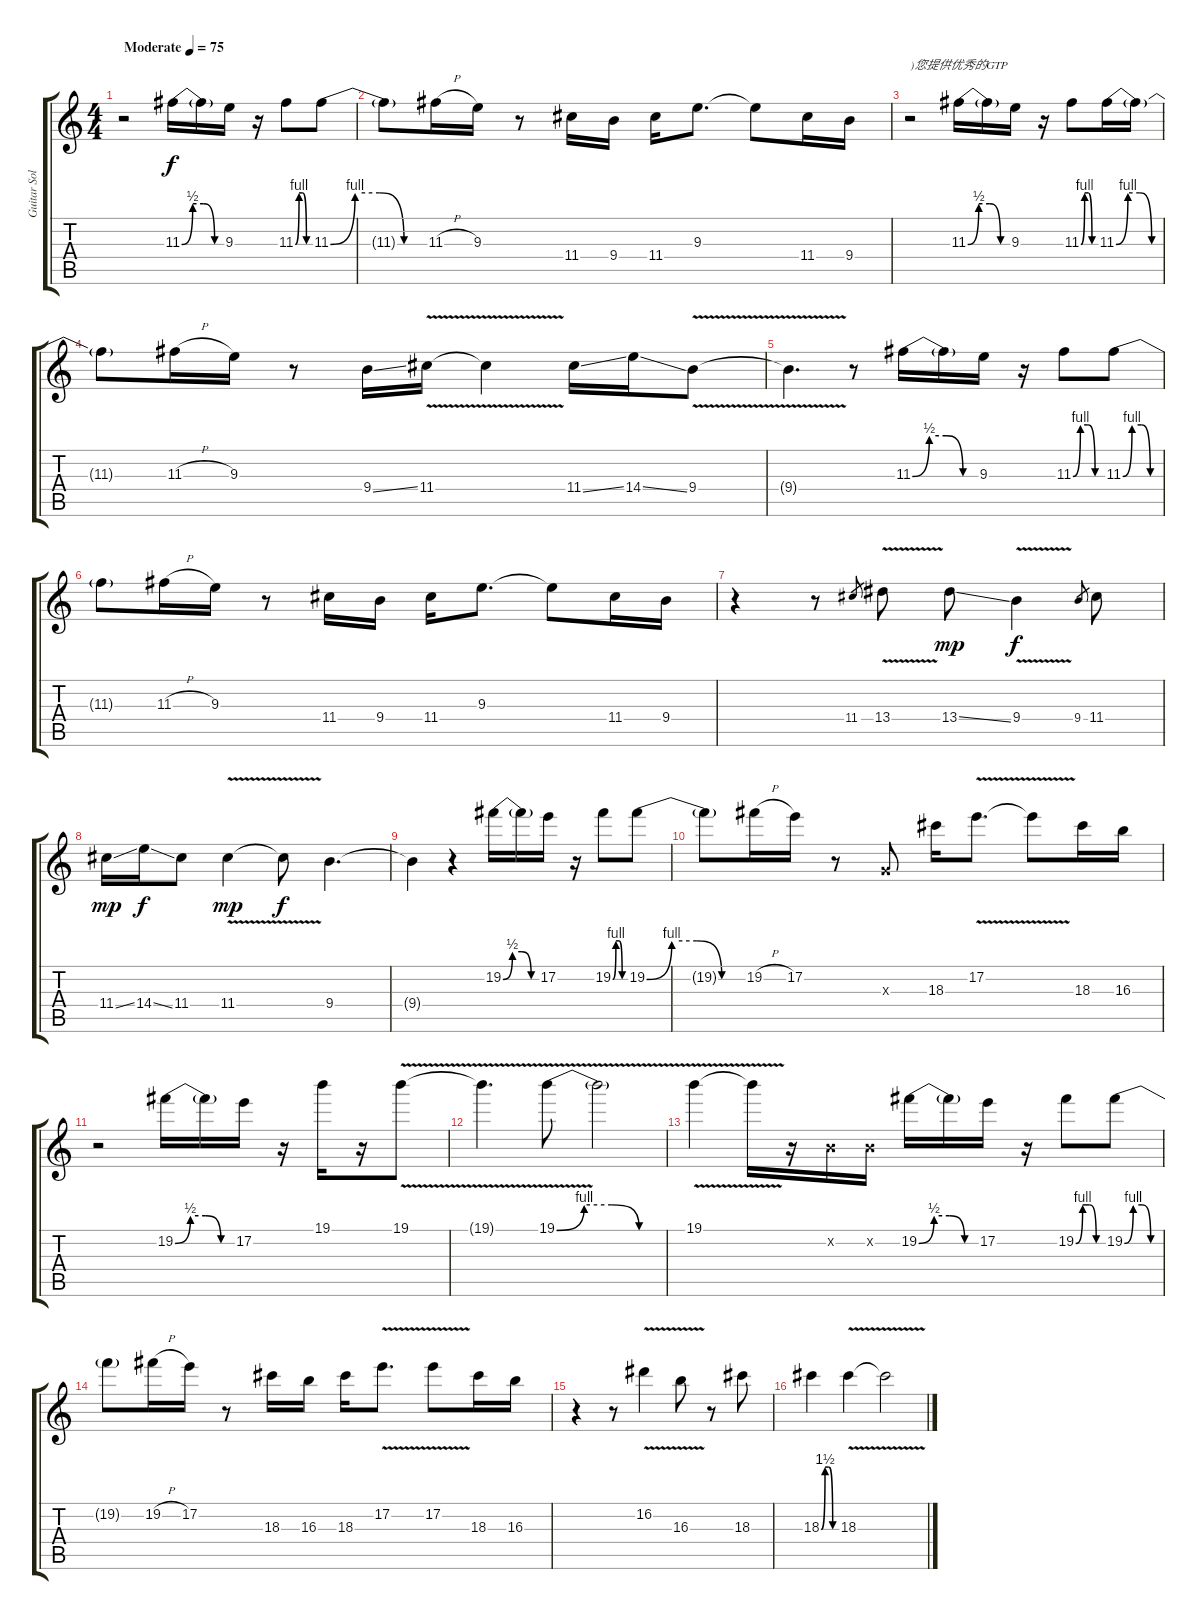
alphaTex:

\track ("Guitar Solo" "Guitar Sol") {instrument distortionguitar}
\staff {score tabs}
\tuning (E4 B3 G3 D3 A2 E2) {hide}
\ts (4 4)
\tempo (75 "Moderate")
\clef g2
\ks c
r.2{dy f instrument distortionguitar} 11.3{be (custom 0 0 15 2 30 2 45 0 60 0)}.16 11.3{t}.16 9.3.16 r.16 11.3{be (custom 0 0 15 4 30 4 45 0 60 0)}.8 11.3{be (custom 0 0 15 4 30 4 45 0 60 0)}.8 |
11.3{t}.8 11.3{h}.16 9.3.16 r.8 11.4.16 9.4.16 11.4.16 9.3.8{d} 9.3{t}.8 11.4.16 9.4.16 |
r.2{txt ")您提供优秀的GTP"} 11.3{be (custom 0 0 15 2 30 2 45 0 60 0)}.16 11.3{t}.16 9.3.16 r.16 11.3{be (custom 0 0 15 4 30 4 45 0 60 0)}.8 11.3{be (custom 0 0 15 4 30 4 45 0 60 0)}.16 11.3{t}.16 |
11.3{t}.8 11.3{h}.16 9.3.16 r.8 9.4{ss}.16 11.4{v}.16 11.4{t}.4 11.4{ss}.16 14.4{ss}.16 9.4{v}.8 |
9.4{t}.4{d} r.8 11.3{be (custom 0 0 15 2 30 2 45 0 60 0)}.16 11.3{t}.16 9.3.16 r.16 11.3{be (custom 0 0 15 4 30 4 45 0 60 0)}.8 11.3{be (custom 0 0 15 4 30 4 45 0 60 0)}.8 |
11.3{t}.8 11.3{h}.16 9.3.16 r.8 11.4.16 9.4.16 11.4.16 9.3.8{d} 9.3{t}.8 11.4.16 9.4.16 |
r.4 r.8 11.4.8{gr} 13.4{v}.8 13.4{ss}.8{dy mp} 9.4{v}.4{dy f} 9.4.8{gr} 11.4.8 |
11.4{ss}.16{dy mp} 14.4{ss}.16{dy f} 11.4.8 11.4{v}.4{dy mp} 11.4{t}.8{dy f} 9.4.4{d} |
9.4{t}.4 r.4 19.2{be (custom 0 0 15 2 30 2 45 0 60 0)}.16 19.2{t}.16 17.2.16 r.16 19.2{be (custom 0 0 15 4 30 4 45 0 60 0)}.8 19.2{be (custom 0 0 15 4 30 4 45 0 60 0)}.8 |
19.2{t}.8 19.2{h}.16 17.2.16 r.8 0.3{x}.8 18.3.16 17.2{v}.8{d} 17.2{t}.8 18.3.16 16.3.16 |
r.2 19.2{be (custom 0 0 15 2 30 2 45 0 60 0)}.16 19.2{t}.16 17.2.16 r.16 19.1.16 r.16 19.1{v}.8 |
19.1{t}.4{d} 19.1{be (custom 0 0 15 4 30 4 45 0 60 0) v}.8 19.1{t}.2 |
19.1{v}.4 19.1{t}.16 r.16 0.2{x}.16 0.2{x}.16 19.2{be (custom 0 0 15 2 30 2 45 0 60 0)}.16 19.2{t}.16 17.2.16 r.16 19.2{be (custom 0 0 15 4 30 4 45 0 60 0)}.8 19.2{be (custom 0 0 15 4 30 4 45 0 60 0)}.8 |
19.2{t}.8 19.2{h}.16 17.2.16 r.8 18.3.16 16.3.16 18.3.16 17.2{v}.8{d} 17.2{v}.8 18.3.16 16.3.16 |
r.4 r.8 16.2{v}.4 16.3{v}.8 r.8 18.3.8 |
18.3{be (custom 0 0 15 6 30 6 45 0 60 0)}.4 18.3{v}.4 18.3{t}.2
